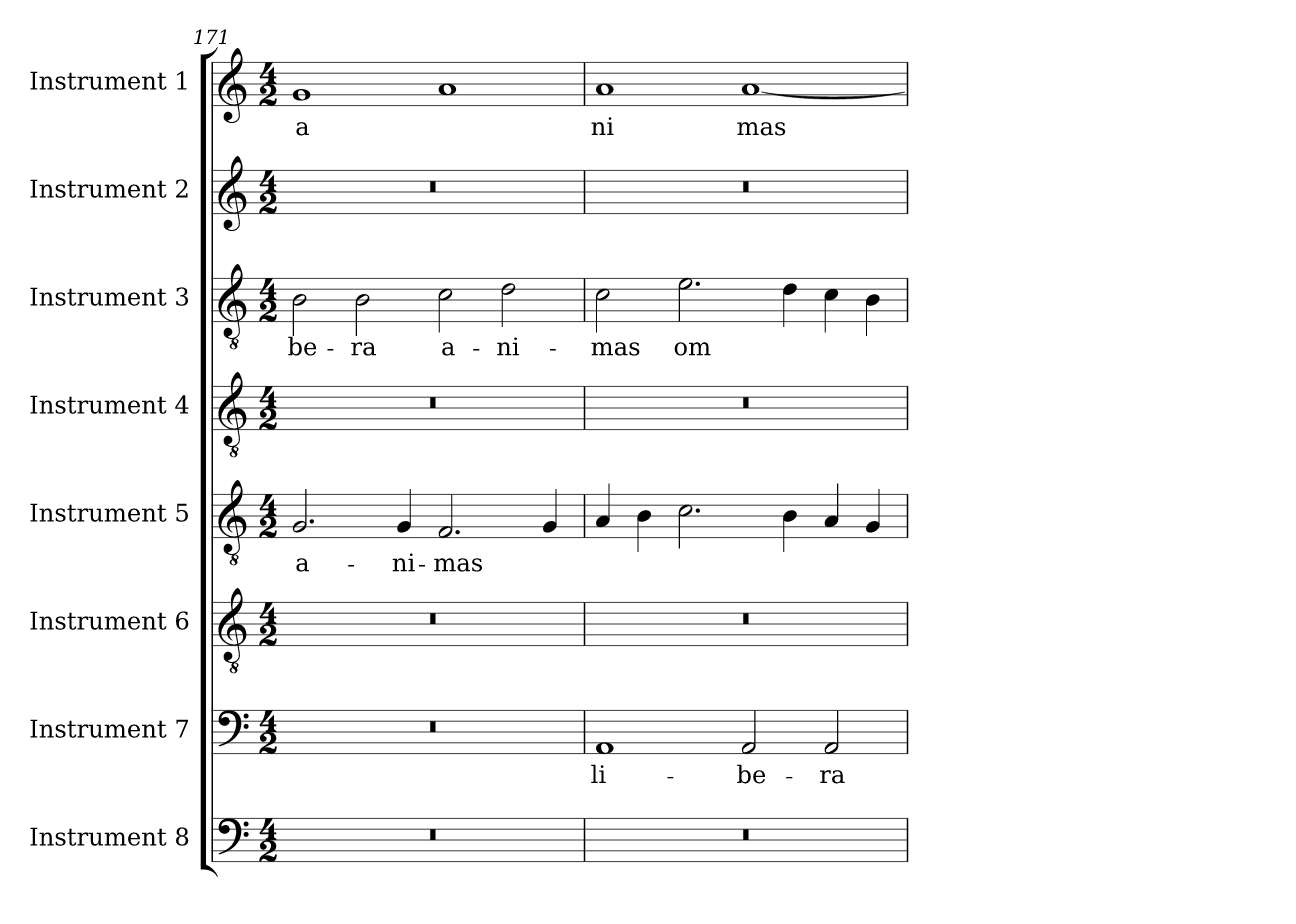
**kern	**kern	**text	**kern	**kern	**text	**kern	**kern	**text	**kern	**kern	**text
*part8	*part7	*part7	*part6	*part5	*part5	*part4	*part3	*part3	*part2	*part1	*part1
*staff8	*staff7	*staff7	*staff6	*staff5	*staff5	*staff4	*staff3	*staff3	*staff2	*staff1	*staff1
*I"Instrument 8	*I"Instrument 7	*	*I"Instrument 6	*I"Instrument 5	*	*I"Instrument 4	*I"Instrument 3	*	*I"Instrument 2	*I"Instrument 1	*
*clefF4	*clefF4	*	*clefGv2	*clefGv2	*	*clefGv2	*clefGv2	*	*clefG2	*clefG2	*
*k[]	*k[]	*	*k[]	*k[]	*	*k[]	*k[]	*	*k[]	*k[]	*
*C:	*C:	*	*C:	*C:	*	*C:	*C:	*	*C:	*C:	*
*M4/2	*M4/2	*	*M4/2	*M4/2	*	*M4/2	*M4/2	*	*M4/2	*M4/2	*
=171	=171	=171	=171	=171	=171	=171	=171	=171	=171	=171	=171
!	!	!	!	!	!LO:LY:b:cj	!	!	!LO:LY:b:cj	!	!	!LO:LY:b:cj
0r	0r	.	0r	2.G/	a-	0r	2B\	-be-	0r	1g	a-
!	!	!	!	!	!	!	!	!LO:LY:b:cj	!	!	!
.	.	.	.	.	.	.	2B\	-ra	.	.	.
!	!	!	!	!	!LO:LY:b:cj	!	!	!	!	!	!
.	.	.	.	4G/	-ni-	.	.	.	.	.	.
!	!	!	!	!	!LO:LY:b:cj	!	!	!LO:LY:b:cj	!	!	!LO:LY:b:cj
.	.	.	.	2.F/	-mas	.	2c\	a-	.	1a	--
!	!	!	!	!	!	!	!	!LO:LY:b:cj	!	!	!
.	.	.	.	.	.	.	2d\	-ni-	.	.	.
!	!	!	!	!	!LO:LY:b:cj	!	!	!	!	!	!
.	.	.	.	4G/	.	.	.	.	.	.	.
=172	=172	=172	=172	=172	=172	=172	=172	=172	=172	=172	=172
!	!	!LO:LY:b:cj	!	!	!LO:LY:b:cj	!	!	!LO:LY:b:cj	!	!	!LO:LY:b:cj
0r	1AA	li-	0r	4A/	.	0r	2c\	-mas	0r	1a	-ni
!	!	!	!	!	!LO:LY:b:cj	!	!	!	!	!	!
.	.	.	.	4B\	.	.	.	.	.	.	.
!	!	!	!	!	!LO:LY:b:cj	!	!	!LO:LY:b:cj	!	!	!
.	.	.	.	2.c\	.	.	2.e\	om-	.	.	.
!	!	!LO:LY:b:cj	!	!	!	!	!	!	!	!	!LO:LY:b:cj
.	2AA/	-be-	.	.	.	.	.	.	.	[<1a	mas-
!	!	!	!	!	!LO:LY:b:cj	!	!	!LO:LY:b:cj	!	!	!
.	.	.	.	4B\	.	.	4d\	--	.	.	.
!	!	!LO:LY:b:cj	!	!	!LO:LY:b:cj	!	!	!LO:LY:b:cj	!	!	!
.	2AA/	-ra	.	4A/	.	.	4c\	--	.	.	.
!	!	!	!	!	!LO:LY:b:cj	!	!	!LO:LY:b:cj	!	!	!
.	.	.	.	4G/	.	.	4B\	--	.	.	.
=	=	=	=	=	=	=	=	=	=	=	=
*-	*-	*-	*-	*-	*-	*-	*-	*-	*-	*-	*-
